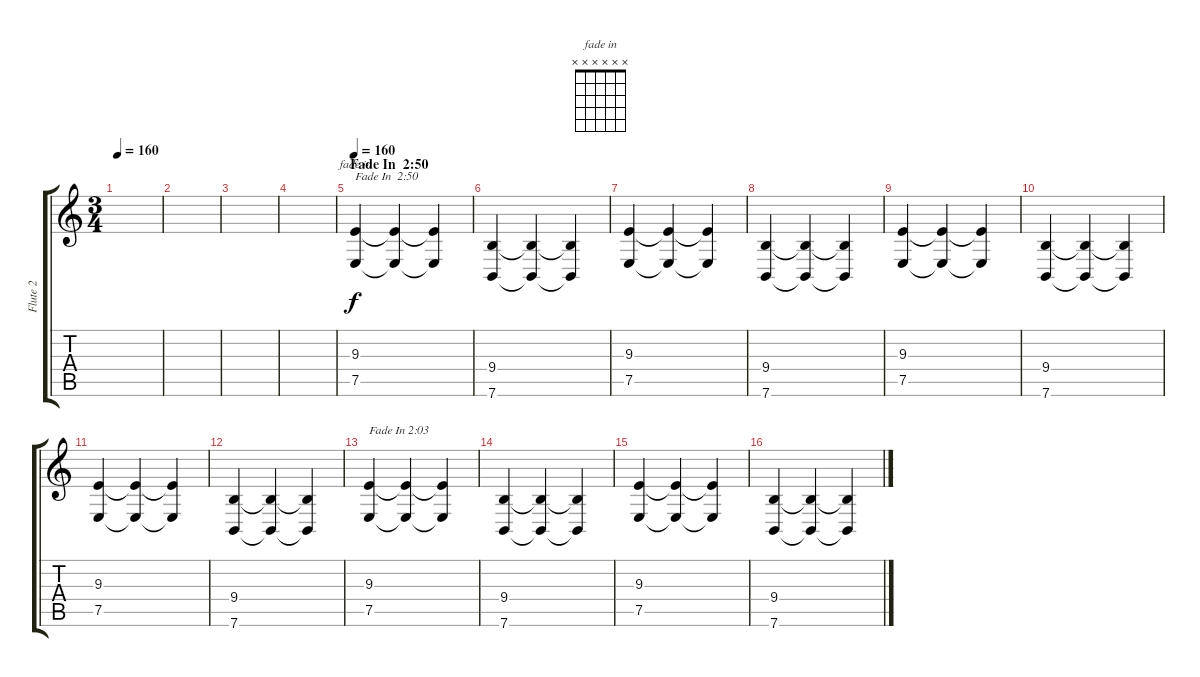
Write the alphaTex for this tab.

\track ("Flute 2" "Flute 2") {instrument flute}
\staff {score tabs}
\tuning (E4 B3 G3 D3 A2 E2) {hide}
\chord ("fade in" x x x x x x)
\ts (3 4)
\tempo 160
\clef g2
\ks c
|
|
|
|
\section ("" "Fade In  2:50")
\tempo 160
(9.3 7.5).4{ch "fade in" txt "Fade In  2:50" volume 7} (9.3{t} 7.5{t}).4 (9.3{t} 7.5{t}).4 |
(9.4 7.6).4 (9.4{t} 7.6{t}).4 (9.4{t} 7.6{t}).4 |
(9.3 7.5).4 (9.3{t} 7.5{t}).4 (9.3{t} 7.5{t}).4 |
(9.4 7.6).4 (9.4{t} 7.6{t}).4 (9.4{t} 7.6{t}).4 |
(9.3 7.5).4 (9.3{t} 7.5{t}).4 (9.3{t} 7.5{t}).4 |
(9.4 7.6).4 (9.4{t} 7.6{t}).4 (9.4{t} 7.6{t}).4 |
(9.3 7.5).4 (9.3{t} 7.5{t}).4 (9.3{t} 7.5{t}).4 |
(9.4 7.6).4 (9.4{t} 7.6{t}).4 (9.4{t} 7.6{t}).4 |
(9.3 7.5).4{txt "Fade In 2:03"} (9.3{t} 7.5{t}).4 (9.3{t} 7.5{t}).4 |
(9.4 7.6).4 (9.4{t} 7.6{t}).4 (9.4{t} 7.6{t}).4 |
(9.3 7.5).4 (9.3{t} 7.5{t}).4 (9.3{t} 7.5{t}).4 |
(9.4 7.6).4 (9.4{t} 7.6{t}).4 (9.4{t} 7.6{t}).4
